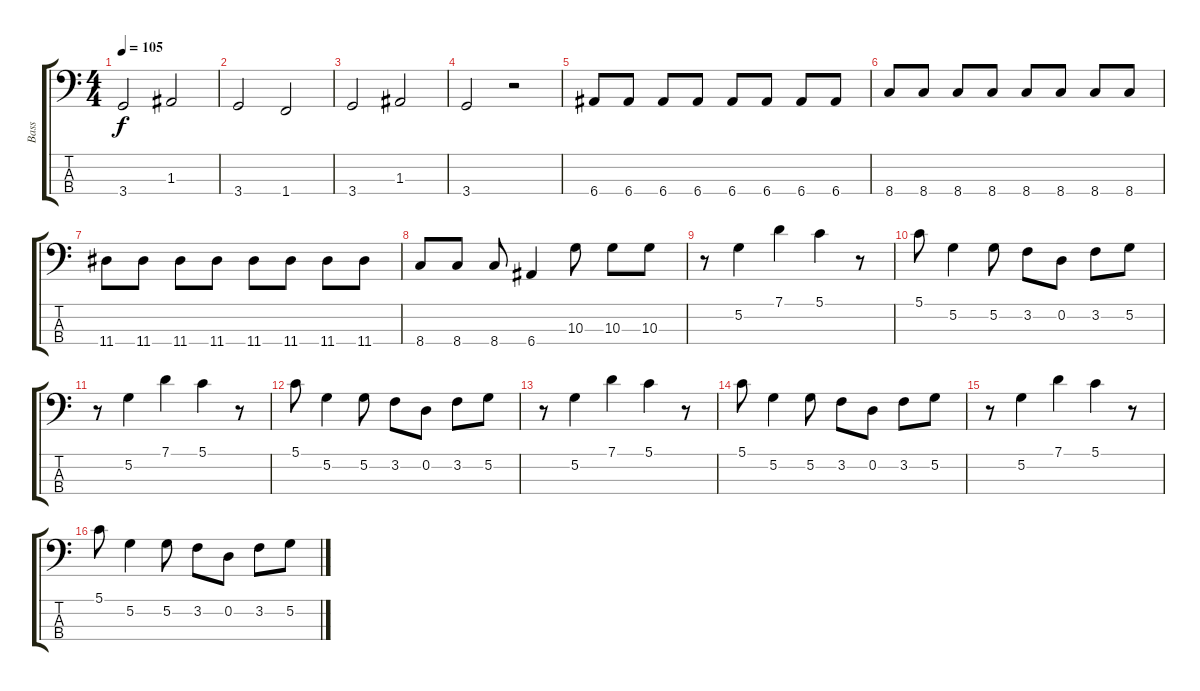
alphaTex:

\track ("Bass" "Bass") {instrument electricbassfinger}
\staff {score tabs}
\tuning (G2 D2 A1 E1) {hide}
\ts (4 4)
\tempo 105
\clef f4
\ks c
3.4.2{dy f} 1.3.2 |
3.4.2 1.4.2 |
3.4.2 1.3.2 |
3.4.2 r.2 |
6.4.8 6.4.8 6.4.8 6.4.8 6.4.8 6.4.8 6.4.8 6.4.8 |
8.4.8 8.4.8 8.4.8 8.4.8 8.4.8 8.4.8 8.4.8 8.4.8 |
11.4.8 11.4.8 11.4.8 11.4.8 11.4.8 11.4.8 11.4.8 11.4.8 |
8.4.8 8.4.8 8.4.8 6.4.4 10.3.8 10.3.8 10.3.8 |
r.8 5.2.4 7.1.4 5.1.4 r.8 |
5.1.8 5.2.4 5.2.8 3.2.8 0.2.8 3.2.8 5.2.8 |
r.8 5.2.4 7.1.4 5.1.4 r.8 |
5.1.8 5.2.4 5.2.8 3.2.8 0.2.8 3.2.8 5.2.8 |
r.8 5.2.4 7.1.4 5.1.4 r.8 |
5.1.8 5.2.4 5.2.8 3.2.8 0.2.8 3.2.8 5.2.8 |
r.8 5.2.4 7.1.4 5.1.4 r.8 |
5.1.8 5.2.4 5.2.8 3.2.8 0.2.8 3.2.8 5.2.8
